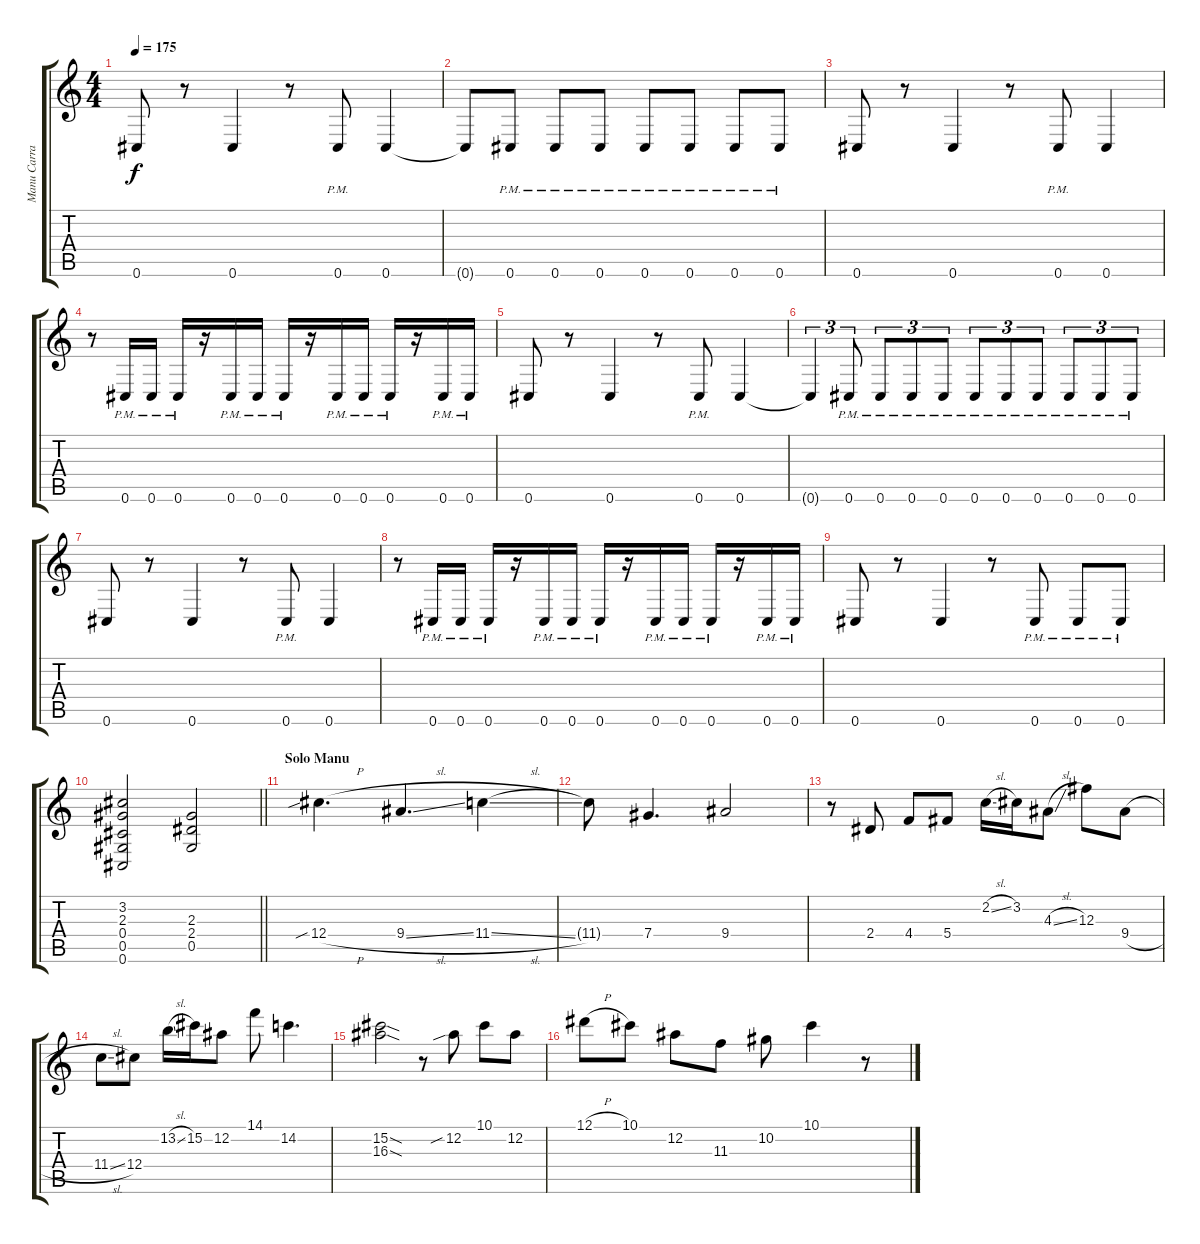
\track ("Manu Carrasco" "Manu Carra") {instrument distortionguitar}
\staff {score tabs}
\tuning (Eb4 Bb3 Gb3 Db3 Ab2 Db2) {hide}
\ts (4 4)
\tempo 175
\clef g2
\ks c
0.6.8{dy f} r.8 0.6.4 r.8 0.6{pm}.8 0.6.4 |
0.6{t}.8 0.6{pm}.8 0.6{pm}.8 0.6{pm}.8 0.6{pm}.8 0.6{pm}.8 0.6{pm}.8 0.6{pm}.8 |
0.6.8 r.8 0.6.4 r.8 0.6{pm}.8 0.6.4 |
r.8 0.6{pm}.16 0.6{pm}.16 0.6{pm}.16 r.16 0.6{pm}.16 0.6{pm}.16 0.6{pm}.16 r.16 0.6{pm}.16 0.6{pm}.16 0.6{pm}.16 r.16 0.6{pm}.16 0.6{pm}.16 |
0.6.8 r.8 0.6.4 r.8 0.6{pm}.8 0.6.4 |
0.6{t}.4{tu (3 2)} 0.6{pm}.8{tu (3 2)} 0.6{pm}.8{tu (3 2)} 0.6{pm}.8{tu (3 2)} 0.6{pm}.8{tu (3 2)} 0.6{pm}.8{tu (3 2)} 0.6{pm}.8{tu (3 2)} 0.6{pm}.8{tu (3 2)} 0.6{pm}.8{tu (3 2)} 0.6{pm}.8{tu (3 2)} 0.6{pm}.8{tu (3 2)} |
0.6.8 r.8 0.6.4 r.8 0.6{pm}.8 0.6.4 |
r.8 0.6{pm}.16 0.6{pm}.16 0.6{pm}.16 r.16 0.6{pm}.16 0.6{pm}.16 0.6{pm}.16 r.16 0.6{pm}.16 0.6{pm}.16 0.6{pm}.16 r.16 0.6{pm}.16 0.6{pm}.16 |
0.6.8 r.8 0.6.4 r.8 0.6{pm}.8 0.6{pm}.8 0.6{pm}.8 |
\barLineRight lightlight
(3.2 2.3 0.4 0.5 0.6).2 (2.3 2.4 0.5).2 |
\section ("" "Solo Manu")
12.4{sib h}.4{d} 9.4{sl}.4{d} 11.4{sl}.4 |
11.4{t}.8 7.4.4{d} 9.4.2 |
r.8 2.4.8 4.4.8 5.4.8 2.2{sl}.16 3.2.16 4.3{sl}.8 12.3.8 9.4{h}.8 |
11.4{sl}.8 12.4.8 13.2{sl}.16 15.2.16 12.2.8 14.1.8 14.2.4{d} |
(15.2{sod} 16.3{sod}).2 r.8 12.2{sib}.8 10.1.8 12.2.8 |
12.1{h}.8 10.1.8 12.2.8 11.3.8 10.2.8 10.1.4 r.8
